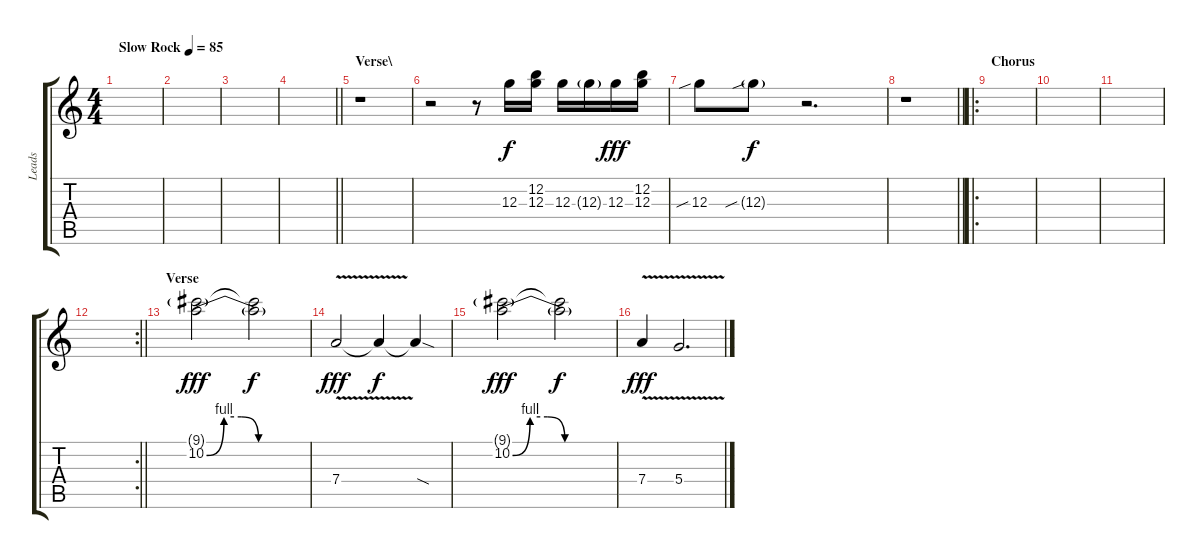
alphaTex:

\track ("Leads" "Leads") {instrument overdrivenguitar}
\staff {score tabs}
\tuning (E4 B3 G3 D3 A2 E2) {hide}
\ts (4 4)
\tempo (85 "Slow Rock")
\clef g2
\ks c
|
|
|
\barLineRight lightlight
|
\section ("" "Verse\\")
r.1 |
r.2 r.8 12.3.16 (12.2 12.3).16 12.3.16 12.3{g}.16{dy f} 12.3.16{dy fff} (12.2 12.3).16 |
12.3{sib}.8 12.3{sib g}.8{dy f} r.2{d} |
\barLineRight lightlight
r.1 |
\ro
\section ("" "Chorus")
|
|
|
\rc 2
\barLineRight lightlight
|
\section ("" "Verse")
(9.1{g} 10.2{be (custom 0 0 10 4 20 4 30 0 60 0)}).2{dy fff} (9.1{t} 10.2{t}).2{dy f} |
7.4{v}.2{dy fff} 7.4{t}.4{dy f} 7.4{sod t}.4 |
(9.1{g} 10.2{be (custom 0 0 10 4 20 4 30 0 60 0)}).2{dy fff} (9.1{t} 10.2{t}).2{dy f} |
7.4{v}.4{dy fff} 5.4{v}.2{d}
